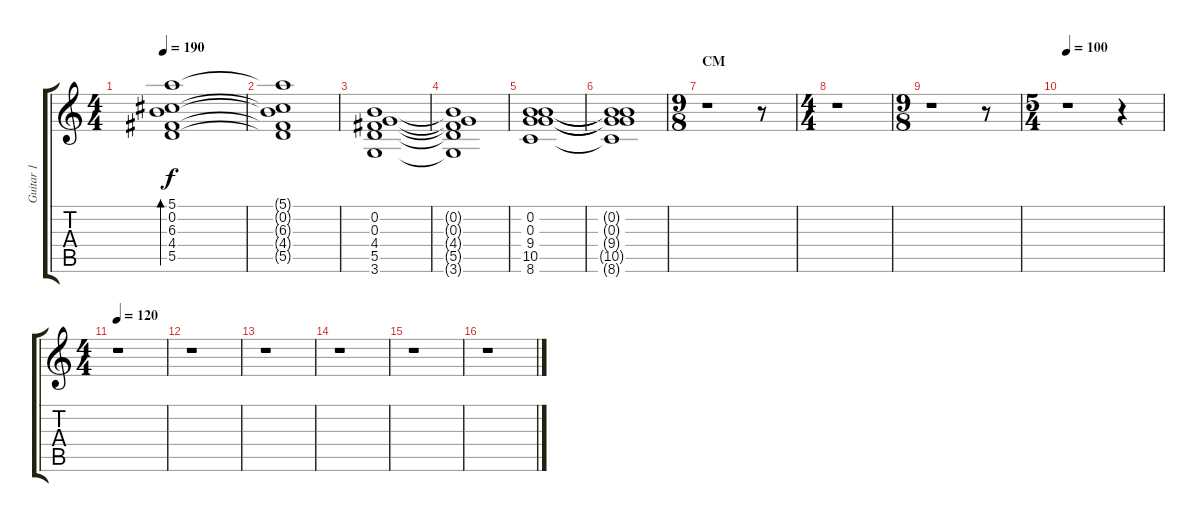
\track ("Guitar 1" "Guitar 1") {instrument distortionguitar}
\staff {score tabs}
\tuning (E4 B3 G3 D3 A2 E2) {hide}
\ts (4 4)
\tempo 190
\clef g2
\ks c
(5.1 0.2 6.3 4.4 5.5).1{bd 480 dy f} |
(5.1{t} 0.2{t} 6.3{t} 4.4{t} 5.5{t}).1 |
(0.2 0.3 4.4 5.5 3.6).1 |
(0.2{t} 0.3{t} 4.4{t} 5.5{t} 3.6{t}).1 |
(0.2 0.3 9.4 10.5 8.6).1 |
(0.2{t} 0.3{t} 9.4{t} 10.5{t} 8.6{t}).1 |
\ts (9 8)
\section ("" "CM")
r.1 r.8 |
\ts (4 4)
r.1 |
\ts (9 8)
r.1 r.8 |
\ts (5 4)
\tempo 100
r.1 r.4 |
\ts (4 4)
\tempo 120
r.1 |
r.1 |
r.1 |
r.1 |
r.1 |
r.1
